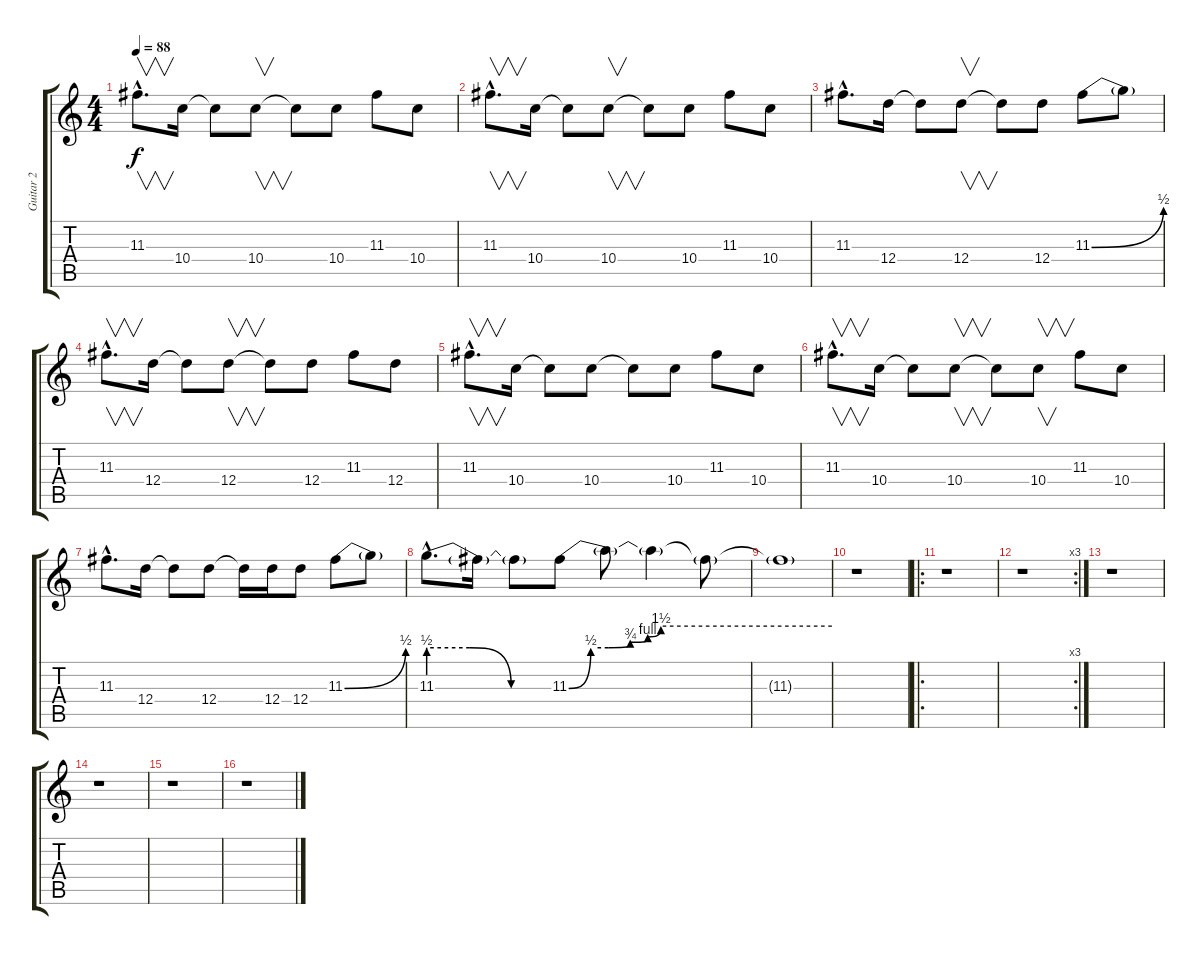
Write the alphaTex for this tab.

\track ("Guitar 2" "Guitar 2") {instrument overdrivenguitar}
\staff {score tabs}
\tuning (E4 B3 G3 D3 A2 D2) {hide}
\ts (4 4)
\tempo 88
\clef g2
\ks c
11.3{hac}.8{v d dy f} 10.4.16 10.4{t}.8 10.4.8{v} 10.4{t}.8 10.4.8 11.3.8 10.4.8 |
11.3{hac}.8{v d} 10.4.16 10.4{t}.8 10.4.8{v} 10.4{t}.8 10.4.8 11.3.8 10.4.8 |
11.3{hac}.8{d} 12.4.16 12.4{t}.8 12.4.8{v} 12.4{t}.8 12.4.8 11.3{be (bend 0 0 60 2)}.8 11.3{t}.8 |
11.3{hac}.8{v d} 12.4.16 12.4{t}.8 12.4.8{v} 12.4{t}.8 12.4.8 11.3.8 12.4.8 |
11.3{hac}.8{v d} 10.4.16 10.4{t}.8 10.4.8 10.4{t}.8 10.4.8 11.3.8 10.4.8 |
11.3{hac}.8{v d} 10.4.16 10.4{t}.8 10.4.8{v} 10.4{t}.8 10.4.8{v} 11.3.8 10.4.8 |
11.3{hac}.8{d} 12.4.16 12.4{t}.8 12.4.8 12.4{t}.16 12.4.16 12.4.8 11.3{be (bend 0 0 60 2)}.8 11.3{t}.8 |
11.3{be (custom 0 2 20 2 40 0 60 0) hac}.8{d} 11.3{t}.16 11.3{t}.8 11.3{be (custom 0 0 5 2 9 2 14 3 18 4 21 6 60 6)}.8 11.3{t}.8 11.3{t}.4 11.3{t}.8 |
11.3{t}.1 |
r.1 |
\ro
r.1 |
\rc 3
r.1 |
r.1 |
r.1 |
r.1 |
r.1
